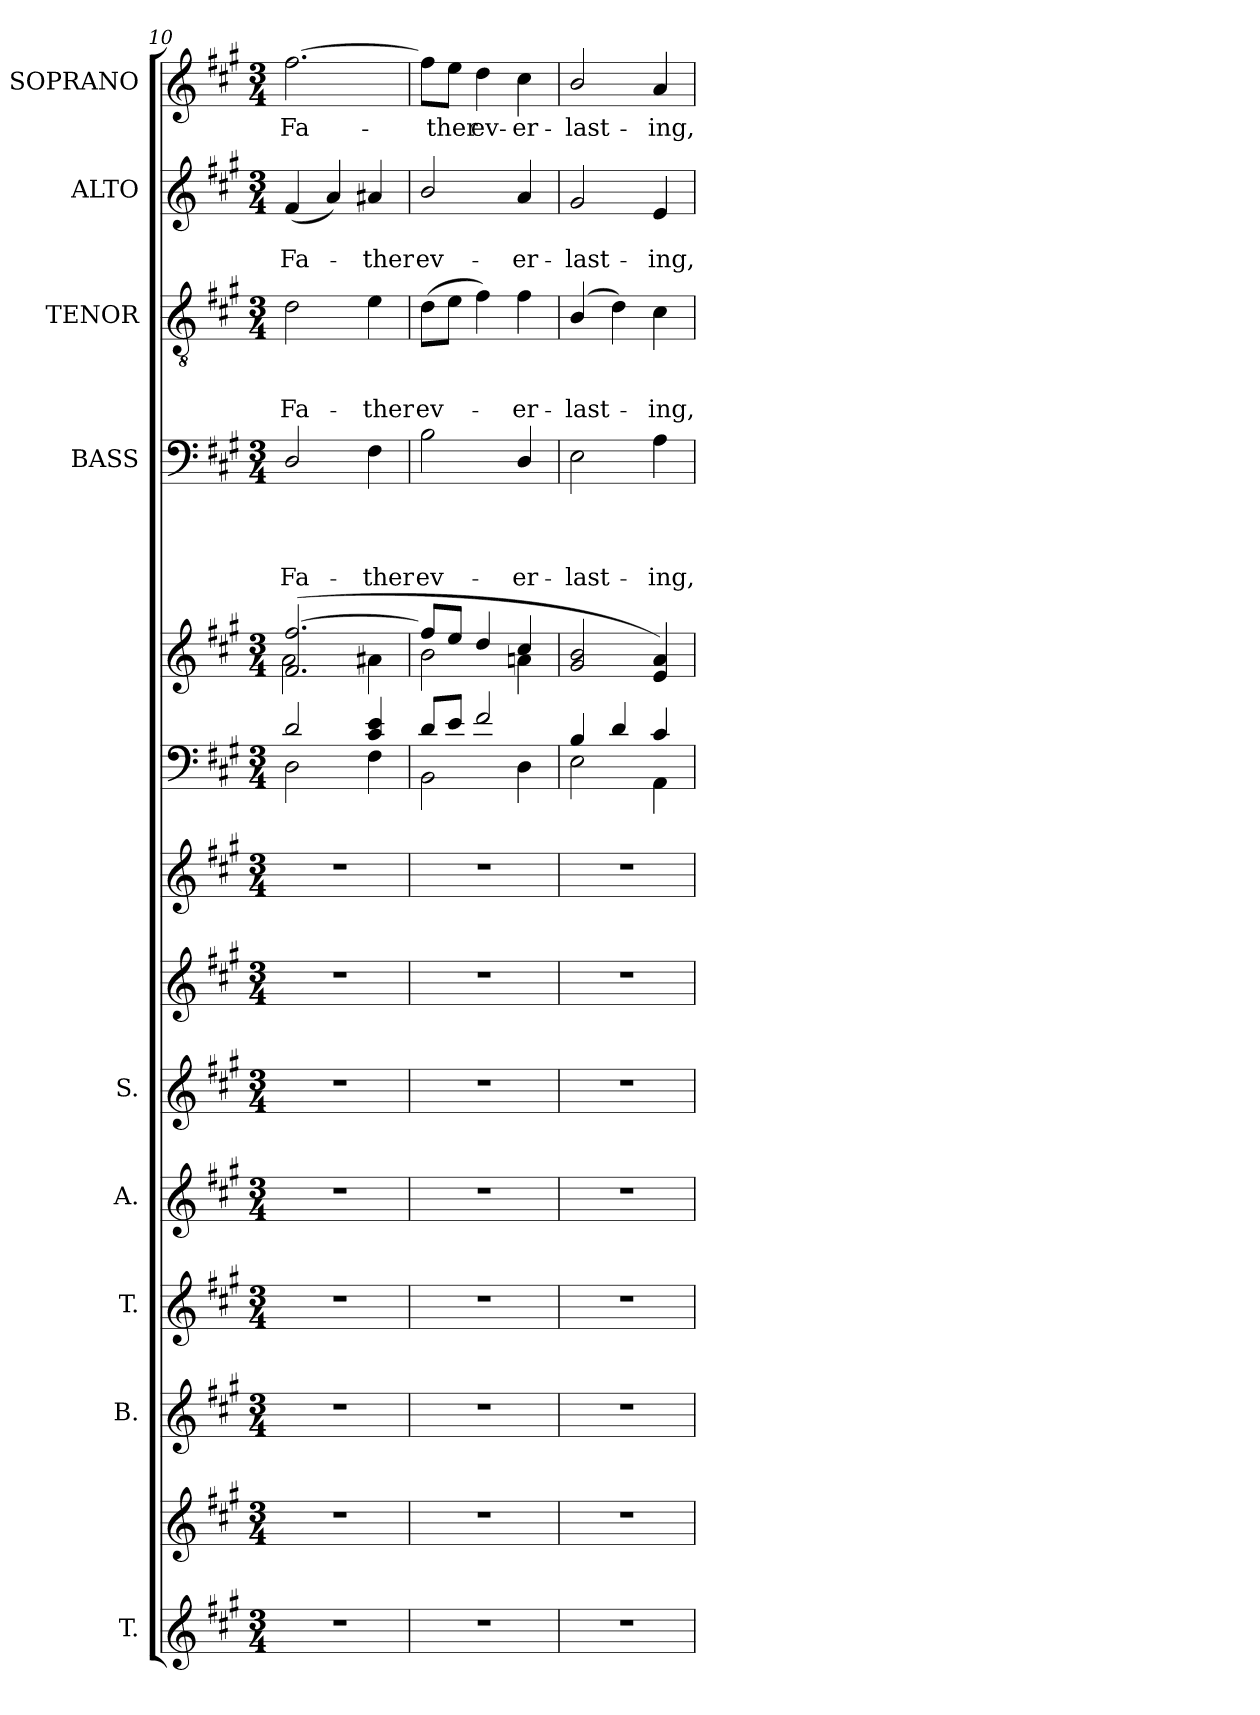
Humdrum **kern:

**kern	**kern	**kern	**kern	**kern	**kern	**kern	**kern	**kern	**kern	**kern	**text	**text	**text	**text	**kern	**text	**text	**text	**kern	**text	**text	**kern	**text
*part13	*part13	*part12	*part11	*part10	*part9	*part8	*part7	*part6	*part5	*part4	*part4	*part4	*part4	*part4	*part3	*part3	*part3	*part3	*part2	*part2	*part2	*part1	*part1
*staff14	*staff13	*staff12	*staff11	*staff10	*staff9	*staff8	*staff7	*staff6	*staff5	*staff4	*staff4	*staff4	*staff4	*staff4	*staff3	*staff3	*staff3	*staff3	*staff2	*staff2	*staff2	*staff1	*staff1
*I"T.	*	*I"B.	*I"T.	*I"A.	*I"S.	*	*	*	*	*I"BASS	*	*	*	*	*I"TENOR	*	*	*	*I"ALTO	*	*	*I"SOPRANO	*
*	*	*	*	*	*	*	*	*	*	*I'B.	*	*	*	*	*I'T.	*	*	*	*I'A.	*	*	*I'S.	*
*clefG2	*clefG2	*clefG2	*clefG2	*clefG2	*clefG2	*clefG2	*clefG2	*clefF4	*clefG2	*clefF4	*	*	*	*	*clefGv2	*	*	*	*clefG2	*	*	*clefG2	*
*k[f#c#g#]	*k[f#c#g#]	*k[f#c#g#]	*k[f#c#g#]	*k[f#c#g#]	*k[f#c#g#]	*k[f#c#g#]	*k[f#c#g#]	*k[f#c#g#]	*k[f#c#g#]	*k[f#c#g#]	*	*	*	*	*k[f#c#g#]	*	*	*	*k[f#c#g#]	*	*	*k[f#c#g#]	*
*A:	*A:	*A:	*A:	*A:	*A:	*A:	*A:	*A:	*A:	*A:	*	*	*	*	*A:	*	*	*	*A:	*	*	*A:	*
*M3/4	*M3/4	*M3/4	*M3/4	*M3/4	*M3/4	*M3/4	*M3/4	*M3/4	*M3/4	*M3/4	*	*	*	*	*M3/4	*	*	*	*M3/4	*	*	*M3/4	*
=10	=10	=10	=10	=10	=10	=10	=10	=10	=10	=10	=10	=10	=10	=10	=10	=10	=10	=10	=10	=10	=10	=10	=10
*	*	*	*	*	*	*	*	*^	*^	*	*	*	*	*	*	*	*	*	*	*	*	*	*
!	!	!	!	!	!	!	!	!	!	!	!	!	!	!	!	!LO:LY:b	!	!	!	!LO:LY:b	!	!	!LO:LY:b	!	!LO:LY:b
2.r	2.r	2.r	2.r	2.r	2.r	2.r	2.r	2d/	2D\	(>2.f#/ [>2.ff#/	2a\	2D/	.	.	.	Fa-	2d\	.	.	Fa-	(<4f#/	.	Fa-	[>2.ff#\	Fa-
.	.	.	.	.	.	.	.	.	.	.	.	.	.	.	.	.	.	.	.	.	4a/)	.	.	.	.
!	!	!	!	!	!	!	!	!	!	!	!	!	!	!	!	!LO:LY:b	!	!	!	!LO:LY:b	!	!	!LO:LY:b	!	!
.	.	.	.	.	.	.	.	4c#/ 4e/	4F#\	.	4a#X\	4F#\	.	.	.	-ther	4e\	.	.	-ther	4a#X/	.	-ther	.	.
=11	=11	=11	=11	=11	=11	=11	=11	=11	=11	=11	=11	=11	=11	=11	=11	=11	=11	=11	=11	=11	=11	=11	=11	=11	=11
!	!	!	!	!	!	!	!	!	!	!	!	!	!	!	!	!LO:LY:b	!	!	!	!LO:LY:b	!	!	!LO:LY:b	!	!
2.r	2.r	2.r	2.r	2.r	2.r	2.r	2.r	8d/L	2BB\	8ff#/L]	2b\	2B\	.	.	.	ev-	(>8d\L	.	.	ev-	2b/	.	ev-	8ff#\L]	.
!	!	!	!	!	!	!	!	!	!	!	!	!	!	!	!	!	!	!	!	!	!	!	!	!	!LO:LY:b
.	.	.	.	.	.	.	.	8e/J	.	8ee/J	.	.	.	.	.	.	8e\J	.	.	.	.	.	.	8ee\J	-ther
!	!	!	!	!	!	!	!	!	!	!	!	!	!	!	!	!	!	!	!	!	!	!	!	!	!LO:LY:b
.	.	.	.	.	.	.	.	2f#/	.	4dd/	.	.	.	.	.	.	4f#\)	.	.	.	.	.	.	4dd\	ev-
!	!	!	!	!	!	!	!	!	!	!	!	!	!	!	!	!LO:LY:b	!	!	!	!LO:LY:b	!	!	!LO:LY:b	!	!LO:LY:b
.	.	.	.	.	.	.	.	.	4D\	4cc#/	4an\	4D/	.	.	.	-er-	4f#\	.	.	-er-	4a/	.	-er-	4cc#\	-er-
=12	=12	=12	=12	=12	=12	=12	=12	=12	=12	=12	=12	=12	=12	=12	=12	=12	=12	=12	=12	=12	=12	=12	=12	=12	=12
!	!	!	!	!	!	!	!	!	!	!	!	!	!	!	!	!LO:LY:b	!	!	!	!LO:LY:b	!	!	!LO:LY:b	!	!LO:LY:b
*	*	*	*	*	*	*	*	*	*	*v	*v	*	*	*	*	*	*	*	*	*	*	*	*	*	*
2.r	2.r	2.r	2.r	2.r	2.r	2.r	2.r	4B/	2E\	2g#/ 2b/	2E\	.	.	.	-last-	(<4B/	.	.	-last-	2g#/	.	-last-	2b/	-last-
.	.	.	.	.	.	.	.	4d/	.	.	.	.	.	.	.	4d\)	.	.	.	.	.	.	.	.
!	!	!	!	!	!	!	!	!	!	!	!	!	!	!	!LO:LY:b	!	!	!	!LO:LY:b	!	!	!LO:LY:b	!	!LO:LY:b
.	.	.	.	.	.	.	.	4c#/	4AA\	4e/ 4a/)	4A\	.	.	.	-ing,	4c#\	.	.	-ing,	4e/	.	-ing,	4a/	-ing,
*	*	*	*	*	*	*	*	*v	*v	*	*	*	*	*	*	*	*	*	*	*	*	*	*	*
=	=	=	=	=	=	=	=	=	=	=	=	=	=	=	=	=	=	=	=	=	=	=	=
*-	*-	*-	*-	*-	*-	*-	*-	*-	*-	*-	*-	*-	*-	*-	*-	*-	*-	*-	*-	*-	*-	*-	*-
